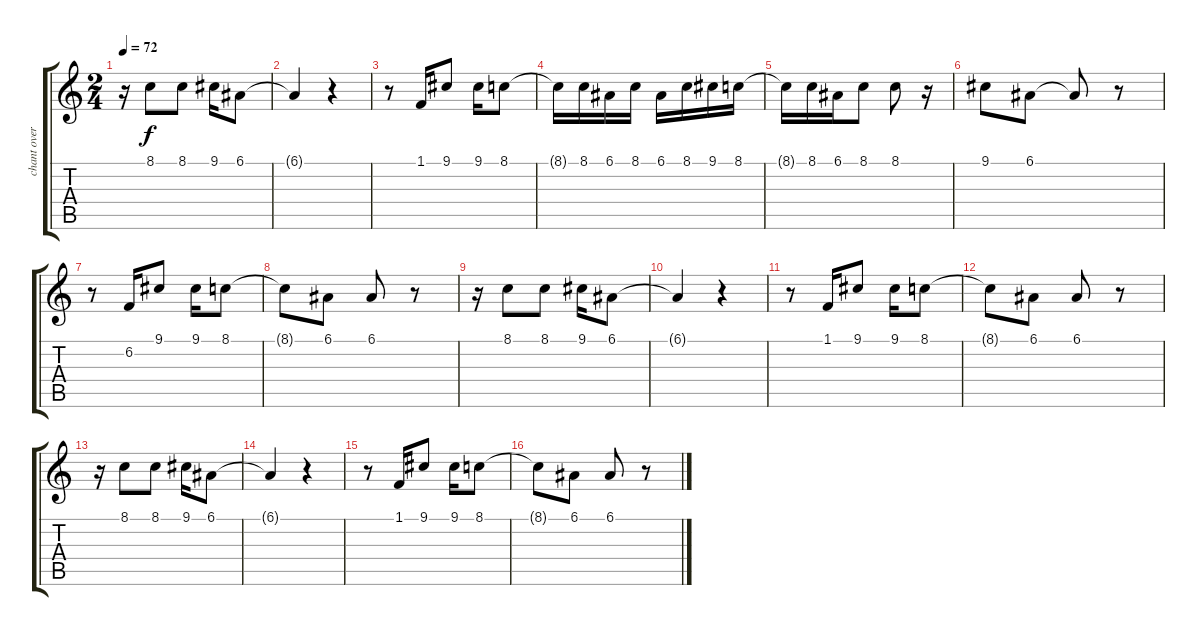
\track ("chant overdub" "chant over") {instrument piccolo}
\staff {score tabs}
\tuning (E4 B3 G3 D3 A2 E2) {hide}
\ts (2 4)
\tempo 72
\clef g2
\ks c
r.16{dy f} 8.1.8 8.1.8 9.1.16 6.1.8 |
6.1{t}.4 r.4 |
r.8 1.1.16 9.1.8 9.1.16 8.1.8 |
8.1{t}.16 8.1.16 6.1.16 8.1.16 6.1.16 8.1.16 9.1.16 8.1.16 |
8.1{t}.16 8.1.16 6.1.16 8.1.8 8.1.8 r.16 |
9.1.8 6.1.8 6.1{t}.8 r.8 |
r.8 6.2.16 9.1.8 9.1.16 8.1.8 |
8.1{t}.8 6.1.8 6.1.8 r.8 |
r.16 8.1.8 8.1.8 9.1.16 6.1.8 |
6.1{t}.4 r.4 |
r.8 1.1.16 9.1.8 9.1.16 8.1.8 |
8.1{t}.8 6.1.8 6.1.8 r.8 |
r.16 8.1.8 8.1.8 9.1.16 6.1.8 |
6.1{t}.4 r.4 |
r.8 1.1.16 9.1.8 9.1.16 8.1.8 |
8.1{t}.8 6.1.8 6.1.8 r.8
